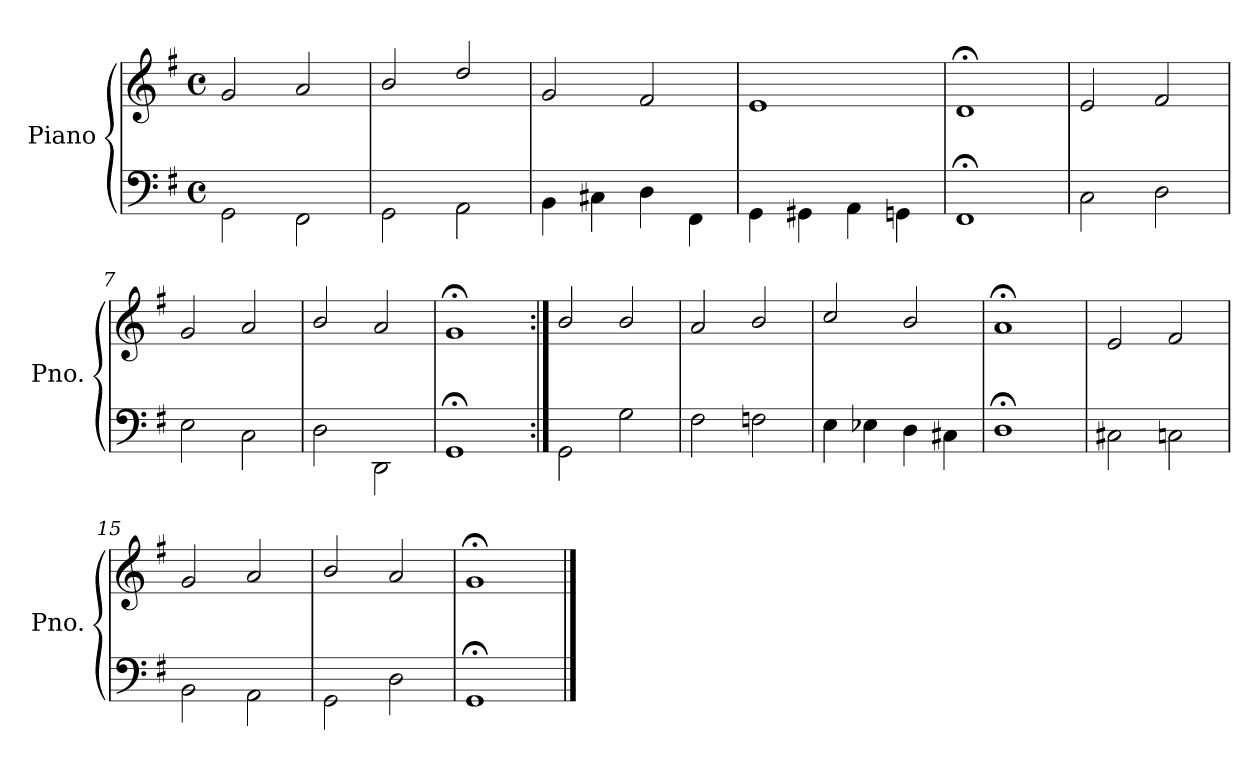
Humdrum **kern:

**kern	**kern
*part1	*part1
*staff2	*staff1
*I"Piano	*
*I'Pno.	*
*clefF4	*clefG2
*k[f#]	*k[f#]
*G:	*G:
*M4/4	*M4/4
*met(c)	*met(c)
=1	=1
2GG\	2g/
2FF#\	2a/
=2	=2
2GG\	2b/
2AA\	2dd/
=3	=3
4BB\	2g/
4C#X\	.
4D\	2f#/
4FF#\	.
=4	=4
4GG\	1e
4GG#X\	.
4AA\	.
4GGn\	.
=5	=5
1FF#;	1d;<
=6	=6
2C\	2e/
2D\	2f#/
=7	=7
2E\	2g/
2C\	2a/
=8	=8
2D\	2b/
2DD\	2a/
=9	=9
1GG;	1g;<
!!LO:LB:g=z
=10:|!	=10:|!
2GG\	2b/
2G\	2b/
=11	=11
2F#\	2a/
2Fn\	2b/
=12	=12
4E\	2cc/
4E-X\	.
4D\	2b/
4C#X\	.
=13	=13
1D;	1a;<
=14	=14
2C#X\	2e/
2Cn\	2f#/
=15	=15
2BB\	2g/
2AA\	2a/
=16	=16
2GG\	2b/
2D\	2a/
=17	=17
1GG;	1g;<
==	==
*-	*-
